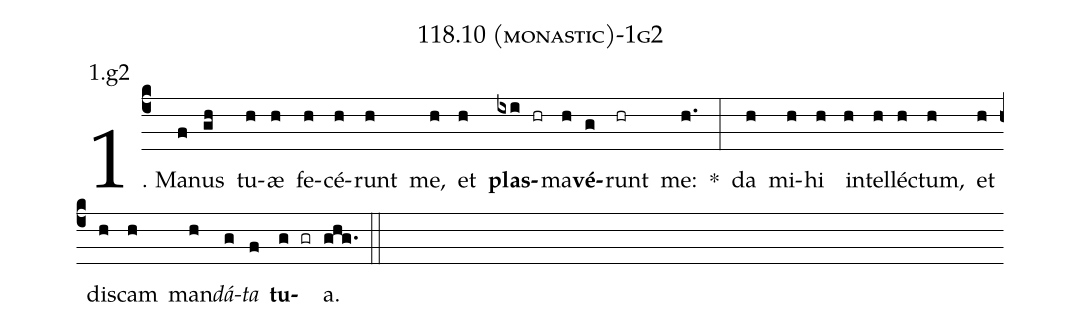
name: 118.10 (monastic)-1g2;
annotation: 1.g2;
%%
(c4)1. Ma(f)nus(gh) tu(h)æ(h) fe(h)cé(h)runt(h) me,(h) et(h) <b>plas</b>(ixi hr)ma(h)<b>vé</b>(g)runt(hr) me:(h.) *(:) da(h) mi(h)hi(h) in(h)tel(h)léc(h)tum,(h) et(h) dis(h)cam(h) man(h)<i>dá</i>(g)<i>ta</i>(f) <b>tu</b>(g gr)a.(ghg.) (::)
